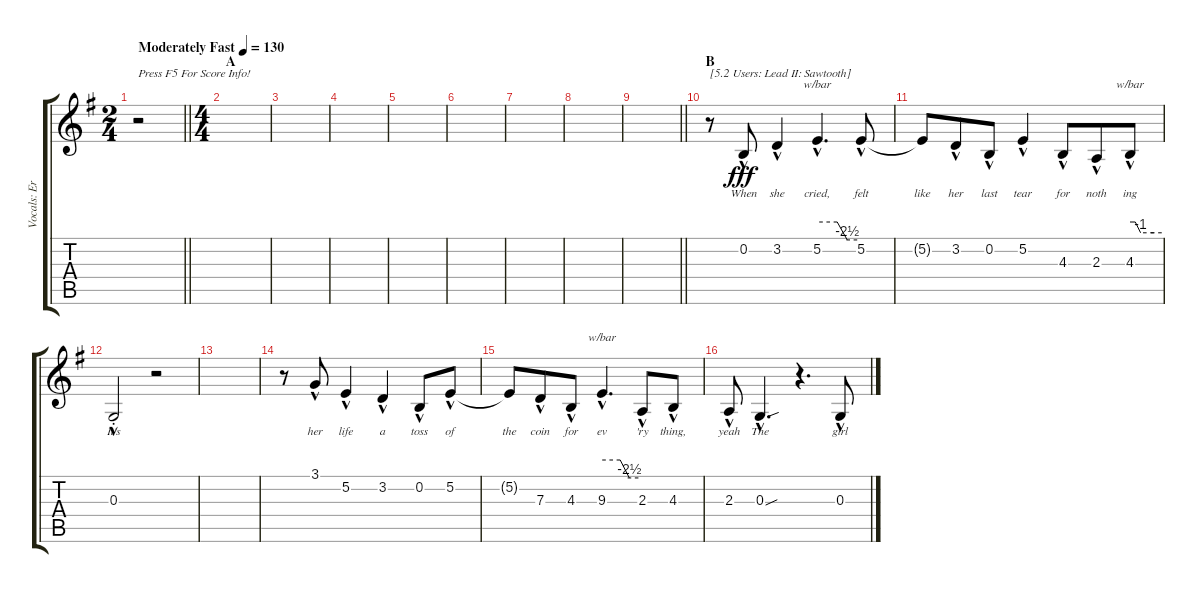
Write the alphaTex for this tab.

\track ("Vocals: Eric" "Vocals: Er") {instrument lead2sawtooth}
\staff {score tabs}
\tuning (E4 B3 G3 D3 A2 E2) {hide}
\ts (2 4)
\tempo (130 "Moderately Fast")
\clef g2
\barLineRight lightlight
\ks g
r.2{txt "Press F5 For Score Info!" dy fff instrument lead2sawtooth} |
\ts (4 4)
\section ("" "A")
|
|
|
|
|
|
|
\barLineRight lightlight
|
\section ("" "B")
r.8{txt "[5.2 Users: Lead II: Sawtooth]"} 0.2{hac}.8{lyrics (0 "When") lyrics (1 "") lyrics (2 "") lyrics (3 "") lyrics (4 "")} 3.2{hac}.4{lyrics (0 "she") lyrics (1 "") lyrics (2 "") lyrics (3 "") lyrics (4 "")} 5.2{hac}.4{d tbe (custom default 0 0 30 0 45 -10 60 -10) lyrics (0 "cried,") lyrics (1 "") lyrics (2 "") lyrics (3 "") lyrics (4 "")} 5.2{hac}.8{lyrics (0 "felt") lyrics (1 "") lyrics (2 "") lyrics (3 "") lyrics (4 "")} |
5.2{t}.8{lyrics (0 "like") lyrics (1 "") lyrics (2 "") lyrics (3 "") lyrics (4 "")} 3.2{hac}.8{lyrics (0 "her") lyrics (1 "") lyrics (2 "") lyrics (3 "") lyrics (4 "") beam merge} 0.2{hac}.8{lyrics (0 "last") lyrics (1 "") lyrics (2 "") lyrics (3 "") lyrics (4 "")} 5.2{hac}.4{lyrics (0 "tear") lyrics (1 "") lyrics (2 "") lyrics (3 "") lyrics (4 "")} 4.3{hac}.8{lyrics (0 "for") lyrics (1 "") lyrics (2 "") lyrics (3 "") lyrics (4 "") beam merge} 2.3{hac}.8{lyrics (0 "noth") lyrics (1 "") lyrics (2 "") lyrics (3 "") lyrics (4 "")} 4.3{hac}.8{tbe (custom default 0 0 10 0 20 -4 45 -4 60 -4) lyrics (0 "ing") lyrics (1 "") lyrics (2 "") lyrics (3 "") lyrics (4 "")} |
0.3{hac st}.2{lyrics (0 "It's") lyrics (1 "") lyrics (2 "") lyrics (3 "") lyrics (4 "")} r.2 |
|
r.8 3.1{hac}.8{lyrics (0 "her") lyrics (1 "") lyrics (2 "") lyrics (3 "") lyrics (4 "")} 5.2{hac}.4{lyrics (0 "life") lyrics (1 "") lyrics (2 "") lyrics (3 "") lyrics (4 "")} 3.2{hac}.4{lyrics (0 "a") lyrics (1 "") lyrics (2 "") lyrics (3 "") lyrics (4 "")} 0.2{hac}.8{lyrics (0 "toss") lyrics (1 "") lyrics (2 "") lyrics (3 "") lyrics (4 "")} 5.2{hac}.8{lyrics (0 "of") lyrics (1 "") lyrics (2 "") lyrics (3 "") lyrics (4 "")} |
5.2{t}.8{lyrics (0 "the") lyrics (1 "") lyrics (2 "") lyrics (3 "") lyrics (4 "")} 7.3{hac}.8{lyrics (0 "coin") lyrics (1 "") lyrics (2 "") lyrics (3 "") lyrics (4 "") beam merge} 4.3{hac}.8{lyrics (0 "for") lyrics (1 "") lyrics (2 "") lyrics (3 "") lyrics (4 "")} 9.3{hac}.4{d tbe (custom default 0 0 30 0 45 -10 60 -10) lyrics (0 "ev") lyrics (1 "") lyrics (2 "") lyrics (3 "") lyrics (4 "") beam merge} 2.3{hac}.8{lyrics (0 "'ry") lyrics (1 "") lyrics (2 "") lyrics (3 "") lyrics (4 "")} 4.3{hac}.8{lyrics (0 "thing,") lyrics (1 "") lyrics (2 "") lyrics (3 "") lyrics (4 "")} |
2.3{hac}.8{lyrics (0 "yeah") lyrics (1 "") lyrics (2 "") lyrics (3 "") lyrics (4 "")} 0.3{sou hac}.4{d lyrics (0 "The") lyrics (1 "") lyrics (2 "") lyrics (3 "") lyrics (4 "")} r.4{d} 0.3{hac}.8{lyrics (0 "girl") lyrics (1 "") lyrics (2 "") lyrics (3 "") lyrics (4 "")}
